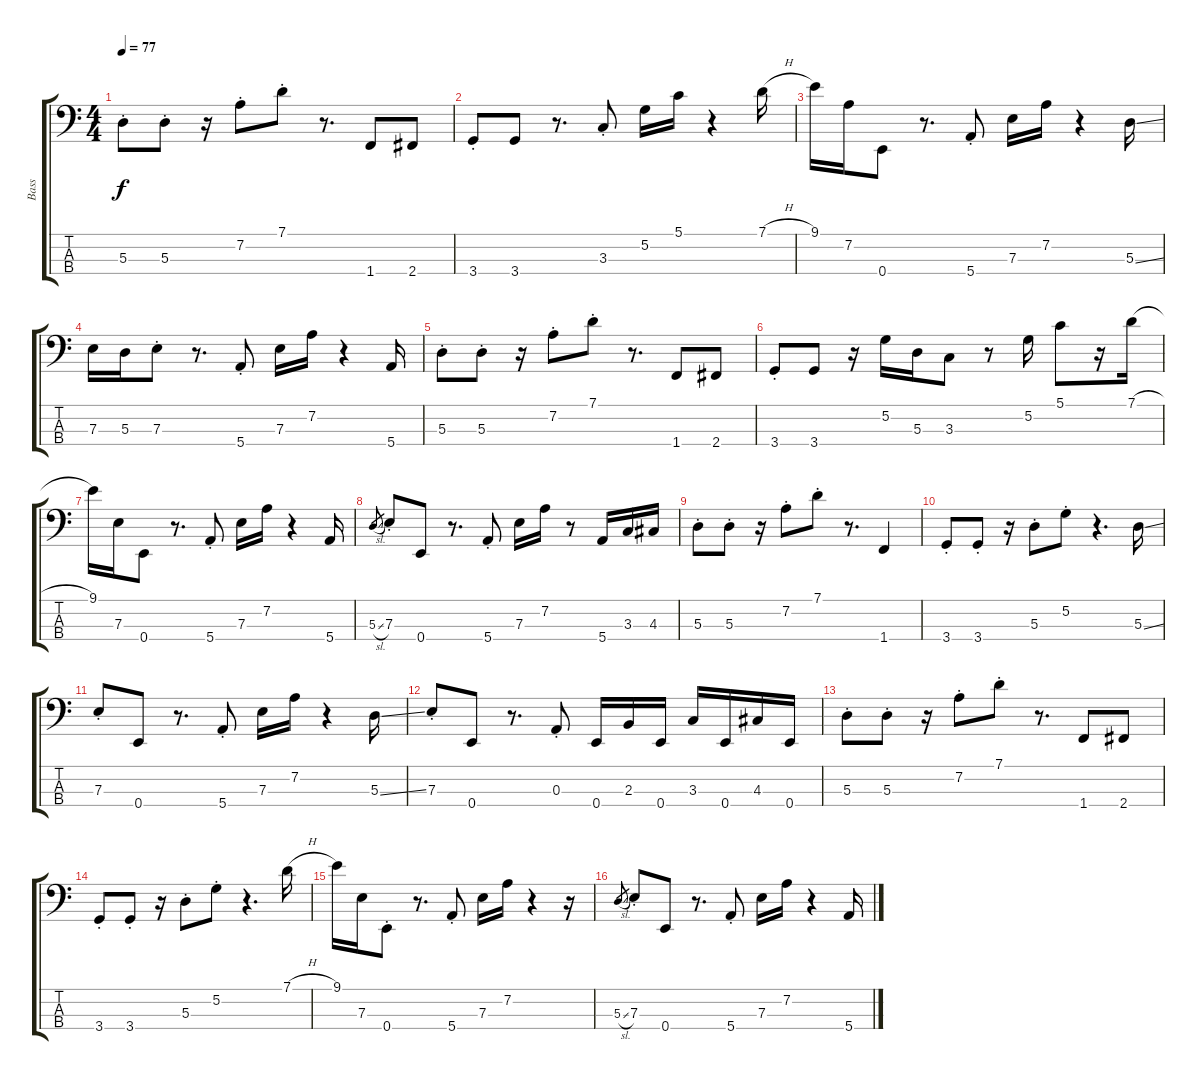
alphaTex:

\track ("Bass" "Bass") {instrument electricbassfinger}
\staff {score tabs}
\tuning (G2 D2 A1 E1) {hide}
\ts (4 4)
\tempo 77
\clef f4
\ks c
5.3{st}.8{dy f} 5.3{st}.8 r.16 7.2{st}.8 7.1{st}.8 r.8{d} 1.4.8 2.4.8 |
3.4{st}.8 3.4.8 r.8{d} 3.3{st}.8 5.2.16 5.1.16 r.4 7.1{h}.16 |
9.1.16 7.2.16 0.4.8 r.8{d} 5.4{st}.8 7.3.16 7.2.16 r.4 5.3{ss}.16 |
7.3.16 5.3.16 7.3{st}.8 r.8{d} 5.4{st}.8 7.3.16 7.2.16 r.4 5.4.16 |
5.3{st}.8 5.3{st}.8 r.16 7.2{st}.8 7.1{st}.8 r.8{d} 1.4.8 2.4.8 |
3.4{st}.8 3.4.8 r.16 5.2.16 5.3.16 3.3.8 r.8 5.2.16 5.1.8 r.16 7.1{h}.16 |
9.1.16 7.3.16 0.4.8 r.8{d} 5.4{st}.8 7.3.16 7.2.16 r.4 5.4.16 |
5.3{sl}.8{gr} 7.3{st}.8 0.4.8 r.8{d} 5.4{st}.8 7.3.16 7.2.16 r.8 5.4.16 3.3.16 4.3.16 |
5.3{st}.8 5.3{st}.8 r.16 7.2{st}.8 7.1{st}.8 r.8{d} 1.4.4 |
3.4{st}.8 3.4{st}.8 r.16 5.3{st}.8 5.2{st}.8 r.4{d} 5.3{ss}.16 |
7.3{st}.8 0.4.8 r.8{d} 5.4{st}.8 7.3.16 7.2.16 r.4 5.3{ss}.16 |
7.3{st}.8 0.4.8 r.8{d} 0.3{st}.8 0.4.16 2.3.16 0.4.16 3.3.16 0.4.16 4.3.16 0.4.16 |
5.3{st}.8 5.3{st}.8 r.16 7.2{st}.8 7.1{st}.8 r.8{d} 1.4.8 2.4.8 |
3.4{st}.8 3.4{st}.8 r.16 5.3{st}.8 5.2{st}.8 r.4{d} 7.1{h}.16 |
9.1.16 7.3.16 0.4{st}.8 r.8{d} 5.4{st}.8 7.3.16 7.2.16 r.4 r.16 |
5.3{sl}.8{gr} 7.3{st}.8 0.4.8 r.8{d} 5.4{st}.8 7.3.16 7.2.16 r.4 5.4.16
